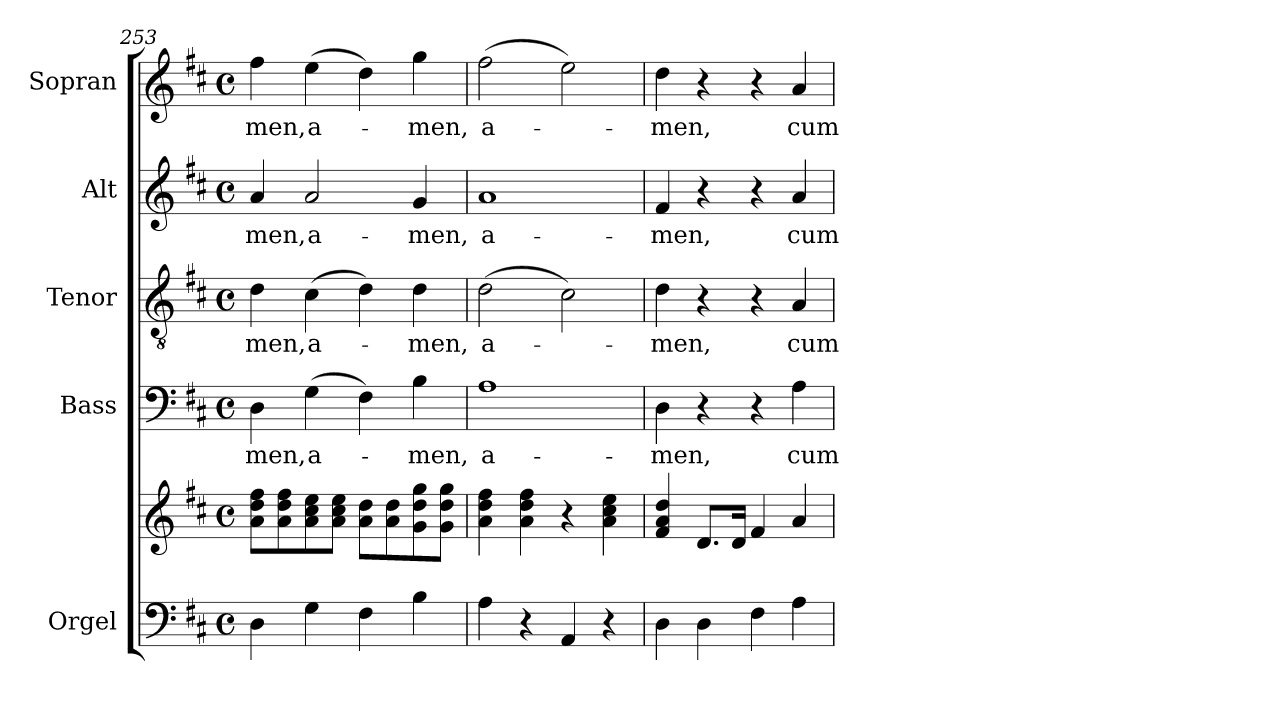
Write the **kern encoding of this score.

**kern	**kern	**kern	**text	**kern	**text	**kern	**text	**kern	**text
*part5	*part5	*part4	*part4	*part3	*part3	*part2	*part2	*part1	*part1
*staff6	*staff5	*staff4	*staff4	*staff3	*staff3	*staff2	*staff2	*staff1	*staff1
*I"Orgel	*	*I"Bass	*	*I"Tenor	*	*I"Alt	*	*I"Sopran	*
*I'Org.	*	*I'B	*	*I'T	*	*I'A	*	*I'S	*
*clefF4	*clefG2	*clefF4	*	*clefGv2	*	*clefG2	*	*clefG2	*
*k[f#c#]	*k[f#c#]	*k[f#c#]	*	*k[f#c#]	*	*k[f#c#]	*	*k[f#c#]	*
*D:	*D:	*D:	*	*D:	*	*D:	*	*D:	*
*M4/4	*M4/4	*M4/4	*	*M4/4	*	*M4/4	*	*M4/4	*
*met(c)	*met(c)	*met(c)	*	*met(c)	*	*met(c)	*	*met(c)	*
=253	=253	=253	=253	=253	=253	=253	=253	=253	=253
!	!	!	!LO:LY:b	!	!LO:LY:b	!	!LO:LY:b	!	!LO:LY:b
4D\	8a\ 8dd\ 8ff#\L	4D\	-men,	4d\	-men,	4a/	-men,	4ff#\	-men,
.	8a\ 8dd\ 8ff#\	.	.	.	.	.	.	.	.
!	!	!	!LO:LY:b	!	!LO:LY:b	!	!LO:LY:b	!	!LO:LY:b
4G\	8a\ 8cc#\ 8ee\	(>4G\	a-	(>4c#\	a-	2a/	a-	(>4ee\	a-
.	8a\ 8cc#\ 8ee\J	.	.	.	.	.	.	.	.
4F#\	8a\ 8dd\L	4F#\)	.	4d\)	.	.	.	4dd\)	.
.	8a\ 8dd\	.	.	.	.	.	.	.	.
!	!	!	!LO:LY:b	!	!LO:LY:b	!	!LO:LY:b	!	!LO:LY:b
4B\	8g\ 8dd\ 8gg\	4B\	-men,	4d\	-men,	4g/	-men,	4gg\	-men,
.	8g\ 8dd\ 8gg\J	.	.	.	.	.	.	.	.
!!LO:PB:g=z
=254	=254	=254	=254	=254	=254	=254	=254	=254	=254
!	!	!	!LO:LY:b	!	!LO:LY:b	!	!LO:LY:b	!	!LO:LY:b
4A\	4a\ 4dd\ 4ff#\	1A	a-	(>2d\	a-	1a	a-	(>2ff#\	a-
4r	4a\ 4dd\ 4ff#\	.	.	.	.	.	.	.	.
4AA/	4r	.	.	2c#\)	.	.	.	2ee\)	.
4r	4a\ 4cc#\ 4ee\	.	.	.	.	.	.	.	.
=255	=255	=255	=255	=255	=255	=255	=255	=255	=255
!	!	!	!LO:LY:b	!	!LO:LY:b	!	!LO:LY:b	!	!LO:LY:b
4D\	4f#/ 4a/ 4dd/	4D\	-men,	4d\	-men,	4f#/	-men,	4dd\	-men,
4D\	8.d/L	4r	.	4r	.	4r	.	4r	.
.	16d/Jk	.	.	.	.	.	.	.	.
4F#\	4f#/	4r	.	4r	.	4r	.	4r	.
!	!	!	!LO:LY:b	!	!LO:LY:b	!	!LO:LY:b	!	!LO:LY:b
4A\	4a/	4A\	cum	4A/	cum	4a/	cum	4a/	cum
=	=	=	=	=	=	=	=	=	=
*-	*-	*-	*-	*-	*-	*-	*-	*-	*-
